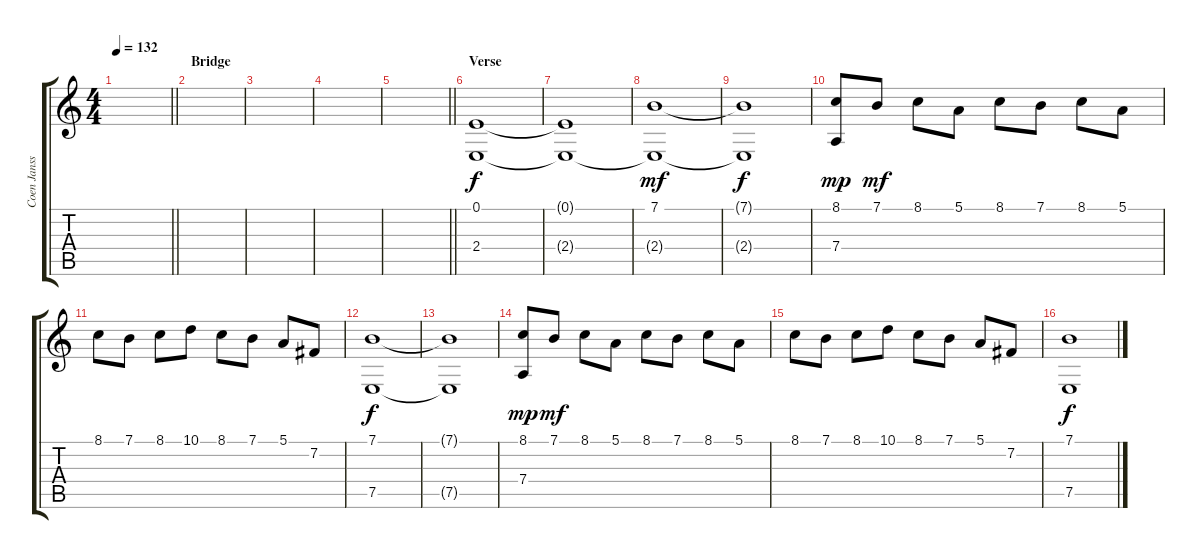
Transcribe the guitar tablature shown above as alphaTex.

\track ("Coen Janssen" "Coen Janss") {instrument stringensemble1}
\staff {score tabs}
\tuning (E4 B3 G3 D3 A2 E2) {hide}
\ts (4 4)
\tempo 132
\clef g2
\barLineRight lightlight
\ks c
|
\section ("" "Bridge")
|
|
|
\barLineRight lightlight
|
\section ("" "Verse")
(0.1 2.4).1{balance 4} |
(0.1{t} 2.4{t}).1{dy f} |
(7.1 2.4{t}).1{dy mf} |
(7.1{t} 2.4{t}).1{dy f} |
(8.1 7.4).8{dy mp} 7.1.8{dy mf} 8.1.8 5.1.8 8.1.8 7.1.8 8.1.8 5.1.8 |
8.1.8 7.1.8 8.1.8 10.1.8 8.1.8 7.1.8 5.1.8 7.2.8 |
(7.1 7.5).1{dy f} |
(7.1{t} 7.5{t}).1 |
(8.1 7.4).8{dy mp} 7.1.8{dy mf} 8.1.8 5.1.8 8.1.8 7.1.8 8.1.8 5.1.8 |
8.1.8 7.1.8 8.1.8 10.1.8 8.1.8 7.1.8 5.1.8 7.2.8 |
(7.1 7.5).1{dy f}
